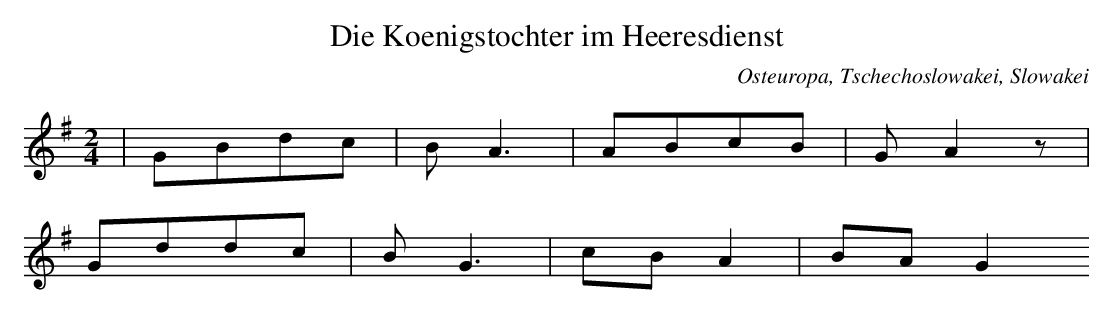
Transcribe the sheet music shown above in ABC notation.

X:1
T: Die Koenigstochter im Heeresdienst
O: Osteuropa, Tschechoslowakei, Slowakei
M: 2/4
L: 1/8
K: G
 | GBdc | BA3 | ABcB | GA2z |
Gddc | BG3 | cBA2 | BAG2
